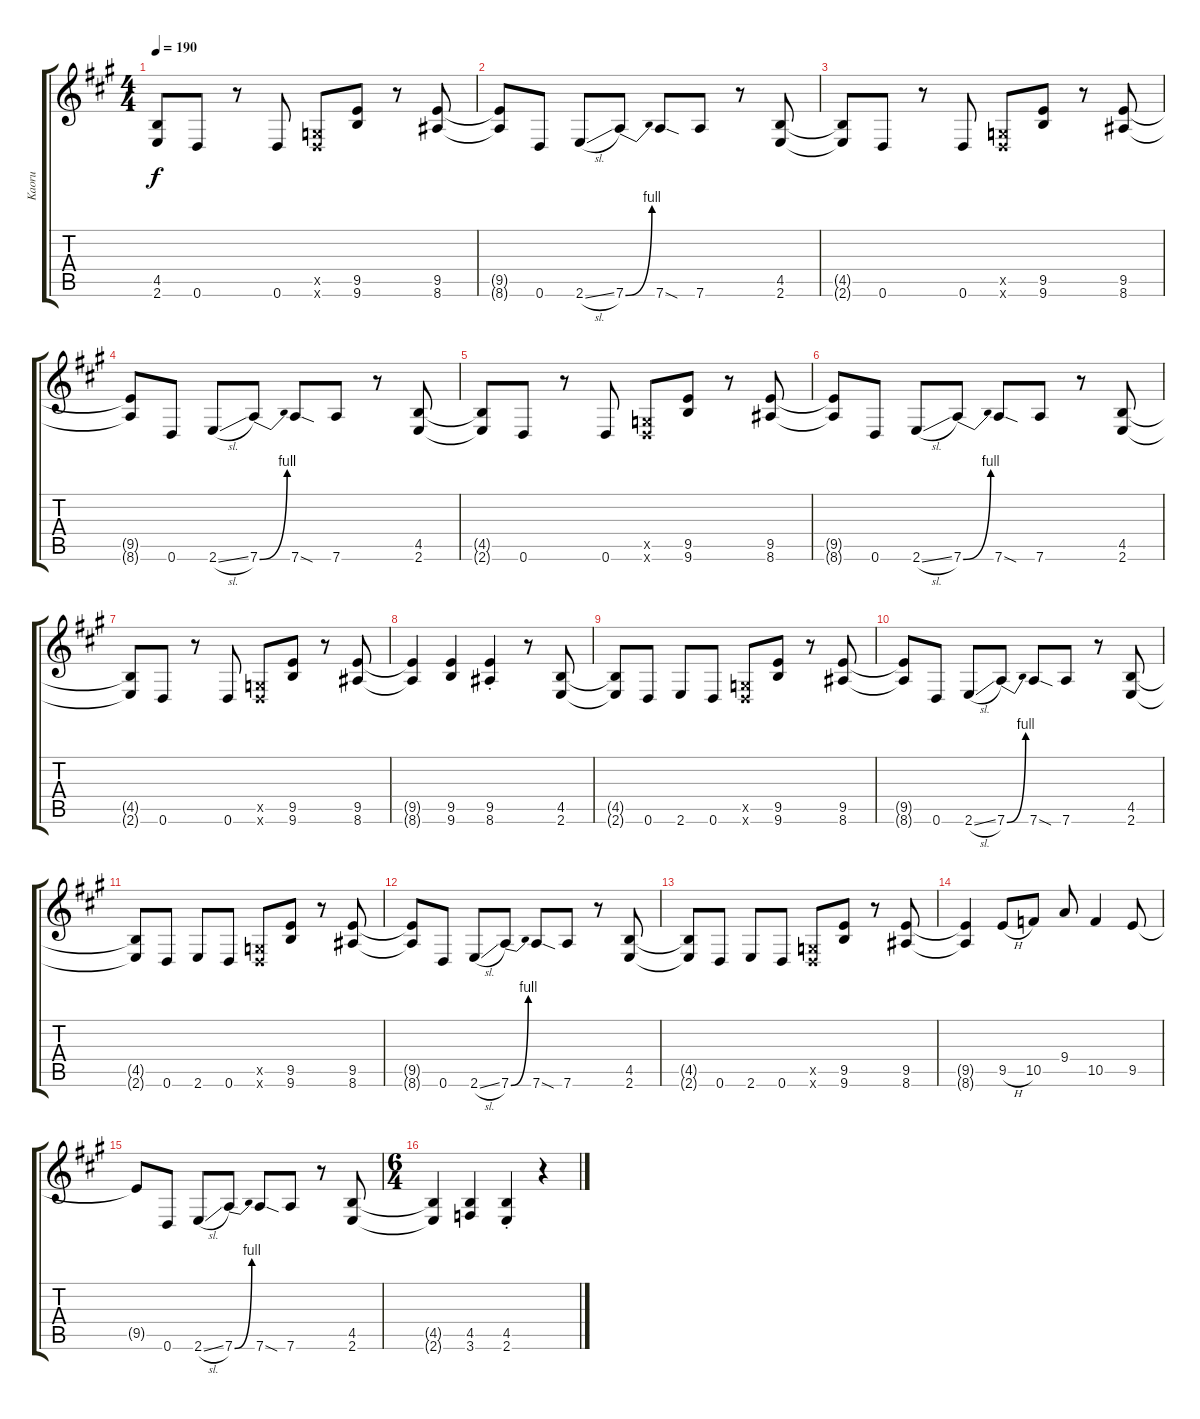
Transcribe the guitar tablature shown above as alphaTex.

\track ("Kaoru" "Kaoru") {instrument distortionguitar}
\staff {score tabs}
\tuning (D4 A3 F3 C3 G2 D2) {hide}
\ts (4 4)
\tempo 190
\clef g2
\ks a
(4.5{t} 2.6{t}).8{dy f} 0.6.8 r.8 0.6.8 (0.5{x} 0.6{x}).8 (9.5 9.6).8 r.8 (9.5 8.6).8 |
(9.5{t} 8.6{t}).8 0.6.8 2.6{sl}.8 7.6{be (bend 0 0 60 4)}.8 7.6{sod}.8 7.6.8 r.8 (4.5 2.6).8 |
(4.5{t} 2.6{t}).8 0.6.8 r.8 0.6.8 (0.5{x} 0.6{x}).8 (9.5 9.6).8 r.8 (9.5 8.6).8 |
(9.5{t} 8.6{t}).8 0.6.8 2.6{sl}.8 7.6{be (bend 0 0 60 4)}.8 7.6{sod}.8 7.6.8 r.8 (4.5 2.6).8 |
(4.5{t} 2.6{t}).8 0.6.8 r.8 0.6.8 (0.5{x} 0.6{x}).8 (9.5 9.6).8 r.8 (9.5 8.6).8 |
(9.5{t} 8.6{t}).8 0.6.8 2.6{sl}.8 7.6{be (bend 0 0 60 4)}.8 7.6{sod}.8 7.6.8 r.8 (4.5 2.6).8 |
(4.5{t} 2.6{t}).8 0.6.8 r.8 0.6.8 (0.5{x} 0.6{x}).8 (9.5 9.6).8 r.8 (9.5 8.6).8 |
(9.5{t} 8.6{t}).4 (9.5 9.6).4 (9.5{st} 8.6{st}).4 r.8 (4.5 2.6).8 |
(4.5{t} 2.6{t}).8 0.6.8 2.6.8 0.6.8 (0.5{x} 0.6{x}).8 (9.5 9.6).8 r.8 (9.5 8.6).8 |
(9.5{t} 8.6{t}).8 0.6.8 2.6{sl}.8 7.6{be (bend 0 0 60 4)}.8 7.6{sod}.8 7.6.8 r.8 (4.5 2.6).8 |
(4.5{t} 2.6{t}).8 0.6.8 2.6.8 0.6.8 (0.5{x} 0.6{x}).8 (9.5 9.6).8 r.8 (9.5 8.6).8 |
(9.5{t} 8.6{t}).8 0.6.8 2.6{sl}.8 7.6{be (bend 0 0 60 4)}.8 7.6{sod}.8 7.6.8 r.8 (4.5 2.6).8 |
(4.5{t} 2.6{t}).8 0.6.8 2.6.8 0.6.8 (0.5{x} 0.6{x}).8 (9.5 9.6).8 r.8 (9.5 8.6).8 |
(9.5{t} 8.6{t}).4 9.5{h}.8 10.5.8 9.4.8 10.5.4 9.5.8 |
9.5{t}.8 0.6.8 2.6{sl}.8 7.6{be (bend 0 0 60 4)}.8 7.6{sod}.8 7.6.8 r.8 (4.5 2.6).8 |
\ts (6 4)
(4.5{t} 2.6{t}).4 (4.5 3.6).4 (4.5{st} 2.6{st}).4 r.4
